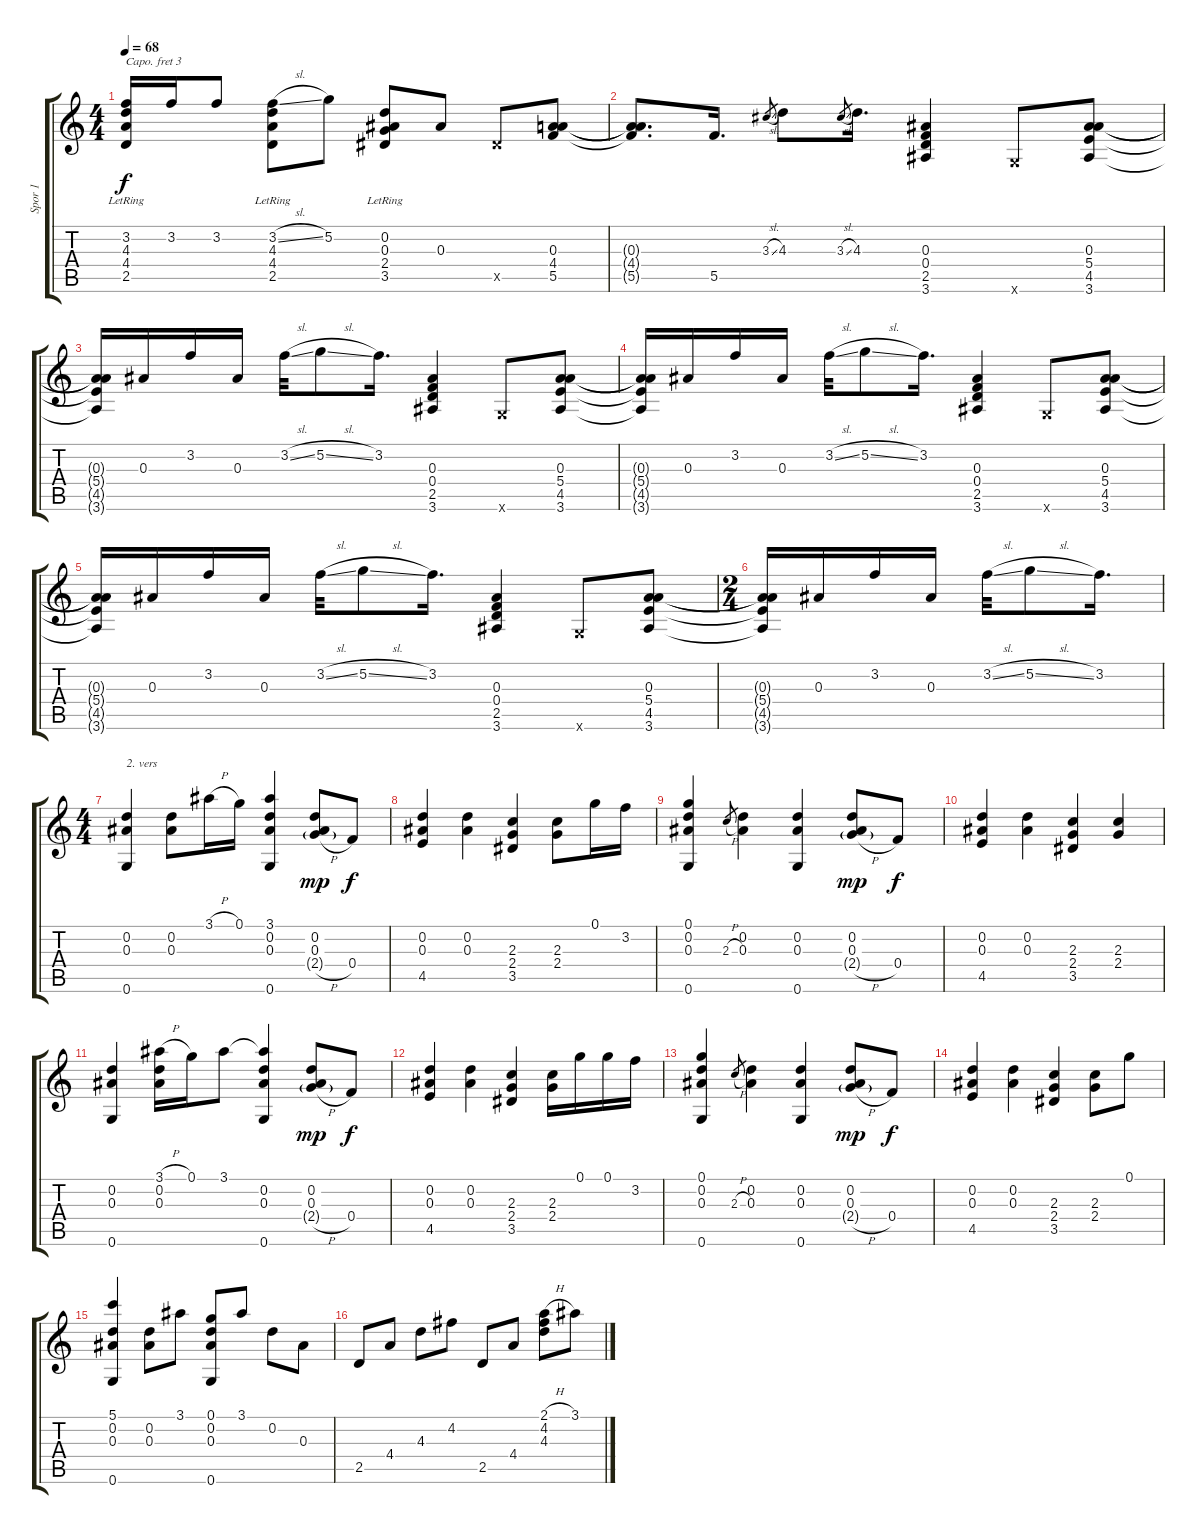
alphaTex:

\track ("Spor 1" "Spor 1") {instrument acousticguitarnylon}
\staff {score tabs}
\capo 3
\tuning (E4 B3 G3 D3 A2 E2) {hide}
\ts (4 4)
\tempo 68
\clef g2
\ks c
(3.2{lr} 4.3{lr} 4.4{lr} 2.5{lr}).16{dy f} 3.2.16 3.2.8 (3.2{sl lr} 4.3{lr} 4.4{lr} 2.5{lr}).8 5.2.8 (0.2{lr} 0.3{lr} 2.4{lr} 3.5{lr}).8 0.3.8 3.5{x}.8 (0.3 4.4 5.5).8 |
(0.3{t} 4.4{t} 5.5{t}).8{d} 5.5.16{d} 3.3{sl}.8{gr} 4.3.8 3.3{sl}.8{gr} 4.3.16{d} (0.3 0.4 2.5 3.6).4 0.6{x}.8 (0.3 5.4 4.5 3.6).8 |
(0.3{t} 5.4{t} 4.5{t} 3.6{t}).16 0.3.16 3.2.16 0.3.16 3.2{sl}.32 5.2{sl}.8 3.2.16{d} (0.3 0.4 2.5 3.6).4 0.6{x}.8 (0.3 5.4 4.5 3.6).8 |
(0.3{t} 5.4{t} 4.5{t} 3.6{t}).16 0.3.16 3.2.16 0.3.16 3.2{sl}.32 5.2{sl}.8 3.2.16{d} (0.3 0.4 2.5 3.6).4 0.6{x}.8 (0.3 5.4 4.5 3.6).8 |
(0.3{t} 5.4{t} 4.5{t} 3.6{t}).16 0.3.16 3.2.16 0.3.16 3.2{sl}.32 5.2{sl}.8 3.2.16{d} (0.3 0.4 2.5 3.6).4 0.6{x}.8 (0.3 5.4 4.5 3.6).8 |
\ts (2 4)
(0.3{t} 5.4{t} 4.5{t} 3.6{t}).16 0.3.16 3.2.16 0.3.16 3.2{sl}.32 5.2{sl}.8 3.2.16{d} |
\ts (4 4)
(0.2 0.3 0.6).4{txt "2. vers"} (0.2 0.3).8 3.1{h}.16 0.1.16 (3.1 0.2 0.3 0.6).4 (0.2 0.3 2.4{h g}).8{dy mp} 0.4.8{dy f} |
(0.2 0.3 4.5).4 (0.2 0.3).4 (2.3 2.4 3.5).4 (2.3 2.4).8 0.1.16 3.2.16 |
(0.1 0.2 0.3 0.6).4 2.3{h}.8{gr} (0.2 0.3).4 (0.2 0.3 0.6).4 (0.2 0.3 2.4{h g}).8{dy mp} 0.4.8{dy f} |
(0.2 0.3 4.5).4 (0.2 0.3).4 (2.3 2.4 3.5).4 (2.3 2.4).4 |
(0.2 0.3 0.6).4 (3.1{h} 0.2 0.3).16 0.1.16 3.1.8 (3.1{t} 0.2 0.3 0.6).4 (0.2 0.3 2.4{h g}).8{dy mp} 0.4.8{dy f} |
(0.2 0.3 4.5).4 (0.2 0.3).4 (2.3 2.4 3.5).4 (2.3 2.4).16 0.1.16 0.1.16 3.2.16 |
(0.1 0.2 0.3 0.6).4 2.3{h}.8{gr} (0.2 0.3).4 (0.2 0.3 0.6).4 (0.2 0.3 2.4{h g}).8{dy mp} 0.4.8{dy f} |
(0.2 0.3 4.5).4 (0.2 0.3).4 (2.3 2.4 3.5).4 (2.3 2.4).8 0.1.8 |
(5.1 0.2 0.3 0.6).4 (0.2 0.3).8 3.1.8 (0.1 0.2 0.3 0.6).8 3.1.8 0.2.8 0.3.8 |
2.5.8 4.4.8 4.3.8 4.2.8 2.5.8 4.4.8 (2.1{h} 4.2 4.3).8 3.1.8
